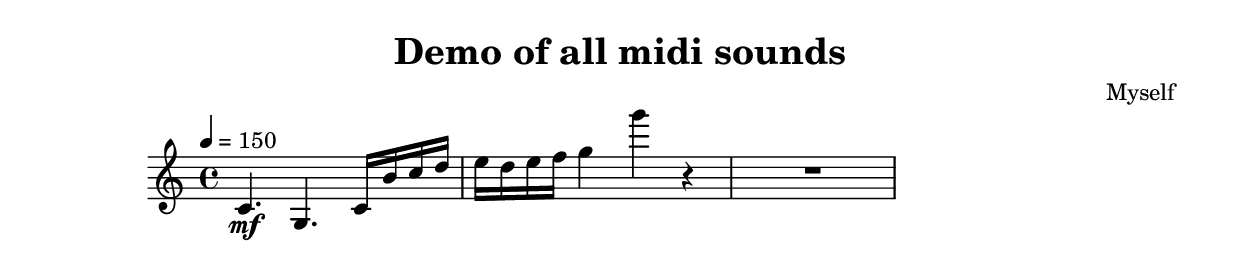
%% DO NOT EDIT this file manually; it was automatically
%% generated from the LilyPond Snippet Repository
%% (http://lsr.di.unimi.it).
%%
%% Make any changes in the LSR itself, or in
%% `Documentation/snippets/new/`, then run
%% `scripts/auxiliar/makelsr.pl`.
%%
%% This file is in the public domain.

\version "2.24.0"

\header {
  lsrtags = "midi, real-music, specific-notation"

  texidoc = "
Problem: How to know which @code{midiInstrument} would be best for your
composition?

Solution: A LilyPond demo file.
"

  doctitle = "Demo MidiInstruments"
} % begin verbatim


\header {
  title = "Demo of all midi sounds"
  arranger = "Myself "
}

baseMelody = \relative c' {
  c4.\mf g c16 b' c d
  e16 d e f g4 g'4 r
  R1
}
melody = {
  \tempo 4 = 150
  \baseMelody
}

\score {
  \new Staff <<
    \new Voice \melody
  >>
  \layout { }
}

\score {
  \new Staff <<
    \new Voice {
      r\mf
      \set Staff.midiInstrument = #"acoustic grand" \melody
      \set Staff.midiInstrument = #"bright acoustic" \melody
      \set Staff.midiInstrument = #"electric grand" \melody
      \set Staff.midiInstrument = #"honky-tonk" \melody
      \set Staff.midiInstrument = #"electric piano 1" \melody
      \set Staff.midiInstrument = #"electric piano 2" \melody
      \set Staff.midiInstrument = #"harpsichord" \melody
      \set Staff.midiInstrument = #"clav" \melody
      \set Staff.midiInstrument = #"celesta" \melody
      \set Staff.midiInstrument = #"glockenspiel" \melody
      \set Staff.midiInstrument = #"music box" \melody
      \set Staff.midiInstrument = #"vibraphone" \melody
      \set Staff.midiInstrument = #"marimba" \melody
      \set Staff.midiInstrument = #"xylophone" \melody
      \set Staff.midiInstrument = #"tubular bells" \melody
      \set Staff.midiInstrument = #"dulcimer" \melody
      \set Staff.midiInstrument = #"drawbar organ" \melody
      \set Staff.midiInstrument = #"percussive organ" \melody
      \set Staff.midiInstrument = #"rock organ" \melody
      \set Staff.midiInstrument = #"church organ" \melody
      \set Staff.midiInstrument = #"reed organ" \melody
      \set Staff.midiInstrument = #"accordion" \melody
      \set Staff.midiInstrument = #"harmonica" \melody
      \set Staff.midiInstrument = #"concertina" \melody
      \set Staff.midiInstrument = #"acoustic guitar (nylon)" \melody
      \set Staff.midiInstrument = #"acoustic guitar (steel)" \melody
      \set Staff.midiInstrument = #"electric guitar (jazz)" \melody
      \set Staff.midiInstrument = #"electric guitar (clean)" \melody
      \set Staff.midiInstrument = #"electric guitar (muted)" \melody
      \set Staff.midiInstrument = #"overdriven guitar" \melody
      \set Staff.midiInstrument = #"distorted guitar" \melody
      \set Staff.midiInstrument = #"acoustic bass" \melody
      \set Staff.midiInstrument = #"electric bass (finger)" \melody
      \set Staff.midiInstrument = #"electric bass (pick)" \melody
      \set Staff.midiInstrument = #"fretless bass" \melody
      \set Staff.midiInstrument = #"slap bass 1" \melody
      \set Staff.midiInstrument = #"slap bass 2" \melody
      \set Staff.midiInstrument = #"synth bass 1" \melody
      \set Staff.midiInstrument = #"synth bass 2" \melody
      \set Staff.midiInstrument = #"violin" \melody
      \set Staff.midiInstrument = #"viola" \melody
      \set Staff.midiInstrument = #"cello" \melody
      \set Staff.midiInstrument = #"contrabass" \melody
      \set Staff.midiInstrument = #"tremolo strings" \melody
      \set Staff.midiInstrument = #"pizzicato strings" \melody
      \set Staff.midiInstrument = #"orchestral harp" \melody
      \set Staff.midiInstrument = #"timpani" \melody
      \set Staff.midiInstrument = #"string ensemble 1" \melody
      \set Staff.midiInstrument = #"string ensemble 2" \melody
      \set Staff.midiInstrument = #"synthstrings 1" \melody
      \set Staff.midiInstrument = #"synthstrings 2" \melody
      \set Staff.midiInstrument = #"choir aahs" \melody
      \set Staff.midiInstrument = #"voice oohs" \melody
      \set Staff.midiInstrument = #"synth voice" \melody
      \set Staff.midiInstrument = #"orchestra hit" \melody
      \set Staff.midiInstrument = #"trumpet" \melody
      \set Staff.midiInstrument = #"trombone" \melody
      \set Staff.midiInstrument = #"tuba" \melody
      \set Staff.midiInstrument = #"muted trumpet" \melody
      \set Staff.midiInstrument = #"french horn" \melody
      \set Staff.midiInstrument = #"brass section" \melody
      \set Staff.midiInstrument = #"synthbrass 1" \melody
      \set Staff.midiInstrument = #"synthbrass 2" \melody
      \set Staff.midiInstrument = #"soprano sax" \melody
      \set Staff.midiInstrument = #"alto sax" \melody
      \set Staff.midiInstrument = #"tenor sax" \melody
      \set Staff.midiInstrument = #"baritone sax" \melody
      \set Staff.midiInstrument = #"oboe" \melody
      \set Staff.midiInstrument = #"english horn" \melody
      \set Staff.midiInstrument = #"bassoon" \melody
      \set Staff.midiInstrument = #"clarinet" \melody
      \set Staff.midiInstrument = #"piccolo" \melody
      \set Staff.midiInstrument = #"flute" \melody
      \set Staff.midiInstrument = #"recorder" \melody
      \set Staff.midiInstrument = #"pan flute" \melody
      \set Staff.midiInstrument = #"blown bottle" \melody
      \set Staff.midiInstrument = #"shakuhachi" \melody
      \set Staff.midiInstrument = #"whistle" \melody
      \set Staff.midiInstrument = #"ocarina" \melody
      \set Staff.midiInstrument = #"lead 1 (square)" \melody
      \set Staff.midiInstrument = #"lead 2 (sawtooth)" \melody
      \set Staff.midiInstrument = #"lead 3 (calliope)" \melody
      \set Staff.midiInstrument = #"lead 4 (chiff)" \melody
      \set Staff.midiInstrument = #"lead 5 (charang)" \melody
      \set Staff.midiInstrument = #"lead 6 (voice)" \melody
      \set Staff.midiInstrument = #"lead 7 (fifths)" \melody
      \set Staff.midiInstrument = #"lead 8 (bass+lead)" \melody
      \set Staff.midiInstrument = #"pad 1 (new age)" \melody
      \set Staff.midiInstrument = #"pad 2 (warm)" \melody
      \set Staff.midiInstrument = #"pad 3 (polysynth)" \melody
      \set Staff.midiInstrument = #"pad 4 (choir)" \melody
      \set Staff.midiInstrument = #"pad 5 (bowed)" \melody
      \set Staff.midiInstrument = #"pad 6 (metallic)" \melody
      \set Staff.midiInstrument = #"pad 7 (halo)" \melody
      \set Staff.midiInstrument = #"pad 8 (sweep)" \melody
      \set Staff.midiInstrument = #"fx 1 (rain)" \melody
      \set Staff.midiInstrument = #"fx 2 (soundtrack)" \melody
      \set Staff.midiInstrument = #"fx 3 (crystal)" \melody
      \set Staff.midiInstrument = #"fx 4 (atmosphere)" \melody
      \set Staff.midiInstrument = #"fx 5 (brightness)" \melody
      \set Staff.midiInstrument = #"fx 6 (goblins)" \melody
      \set Staff.midiInstrument = #"fx 7 (echoes)" \melody
      \set Staff.midiInstrument = #"fx 8 (sci-fi)" \melody
      \set Staff.midiInstrument = #"sitar" \melody
      \set Staff.midiInstrument = #"banjo" \melody
      \set Staff.midiInstrument = #"shamisen" \melody
      \set Staff.midiInstrument = #"koto" \melody
      \set Staff.midiInstrument = #"kalimba" \melody
      \set Staff.midiInstrument = #"bagpipe" \melody
      \set Staff.midiInstrument = #"fiddle" \melody
      \set Staff.midiInstrument = #"shanai" \melody
      \set Staff.midiInstrument = #"tinkle bell" \melody
      \set Staff.midiInstrument = #"agogo" \melody
      \set Staff.midiInstrument = #"steel drums" \melody
      \set Staff.midiInstrument = #"woodblock" \melody
      \set Staff.midiInstrument = #"taiko drum" \melody
      \set Staff.midiInstrument = #"melodic tom" \melody
      \set Staff.midiInstrument = #"synth drum" \melody
      \set Staff.midiInstrument = #"reverse cymbal" \melody
      \set Staff.midiInstrument = #"guitar fret noise" \melody
      \set Staff.midiInstrument = #"breath noise" \melody
      \set Staff.midiInstrument = #"seashore" \melody
      \set Staff.midiInstrument = #"bird tweet" \melody
      \set Staff.midiInstrument = #"telephone ring" \melody
      \set Staff.midiInstrument = #"helicopter" \melody
      \set Staff.midiInstrument = #"applause" \melody
      \set Staff.midiInstrument = #"gunshot" \melody
    }
  >>
  \midi { }
}
